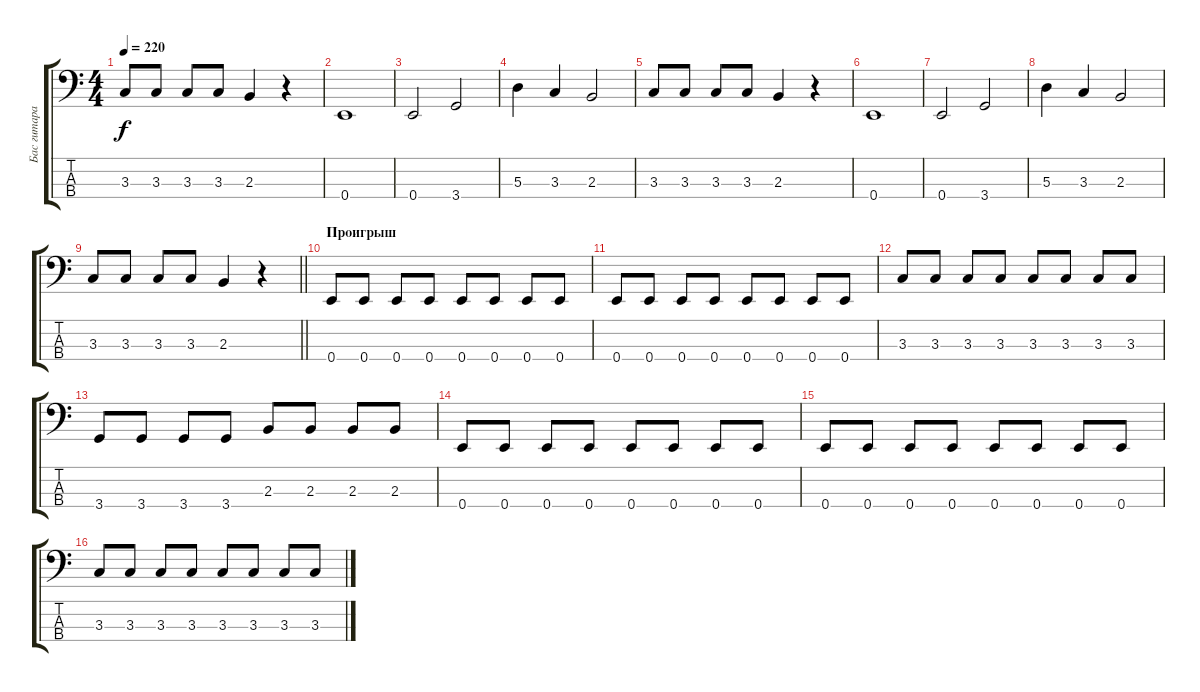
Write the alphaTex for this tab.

\track ("Бас гитара" "Бас гитара") {instrument electricbassfinger}
\staff {score tabs}
\tuning (G2 D2 A1 E1) {hide}
\ts (4 4)
\tempo 220
\clef f4
\ks c
3.3.8{dy f} 3.3.8 3.3.8 3.3.8 2.3.4 r.4 |
0.4.1 |
0.4.2 3.4.2 |
5.3.4 3.3.4 2.3.2 |
3.3.8 3.3.8 3.3.8 3.3.8 2.3.4 r.4 |
0.4.1 |
0.4.2 3.4.2 |
5.3.4 3.3.4 2.3.2 |
\barLineRight lightlight
3.3.8 3.3.8 3.3.8 3.3.8 2.3.4 r.4 |
\section ("" "Проигрыш")
0.4.8 0.4.8 0.4.8 0.4.8 0.4.8 0.4.8 0.4.8 0.4.8 |
0.4.8 0.4.8 0.4.8 0.4.8 0.4.8 0.4.8 0.4.8 0.4.8 |
3.3.8 3.3.8 3.3.8 3.3.8 3.3.8 3.3.8 3.3.8 3.3.8 |
3.4.8 3.4.8 3.4.8 3.4.8 2.3.8 2.3.8 2.3.8 2.3.8 |
0.4.8 0.4.8 0.4.8 0.4.8 0.4.8 0.4.8 0.4.8 0.4.8 |
0.4.8 0.4.8 0.4.8 0.4.8 0.4.8 0.4.8 0.4.8 0.4.8 |
3.3.8 3.3.8 3.3.8 3.3.8 3.3.8 3.3.8 3.3.8 3.3.8
